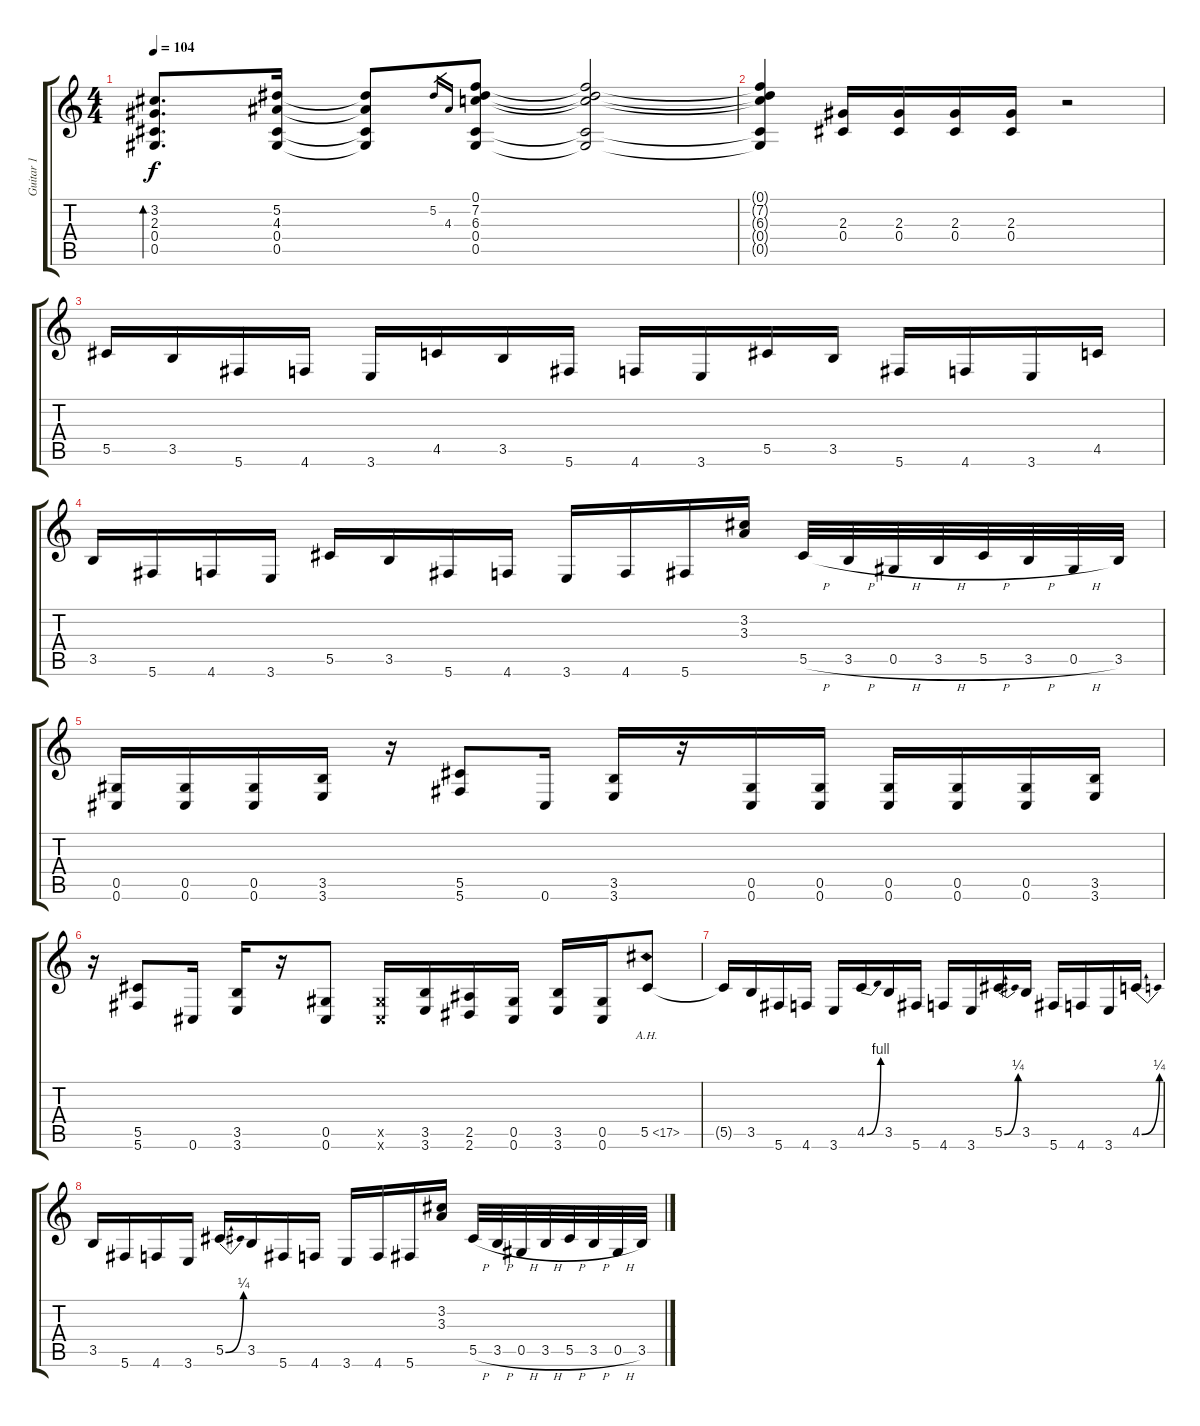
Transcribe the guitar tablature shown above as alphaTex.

\track ("Guitar 1" "Guitar 1") {instrument overdrivenguitar}
\staff {score tabs}
\tuning (Eb4 Bb3 Gb3 Db3 Ab2 Db2) {hide}
\ts (4 4)
\tempo 104
\clef g2
\ks c
(3.2 2.3 0.4 0.5).8{d bd 120 dy f} (5.2 4.3 0.4 0.5).16 (5.2{t} 4.3{t} 0.4{t} 0.5{t}).8 5.2.16{gr} 4.3.16{gr} (0.1 7.2 6.3 0.4 0.5).8 (0.1{t} 7.2{t} 6.3{t} 0.4{t} 0.5{t}).2 |
(0.1{t} 7.2{t} 6.3{t} 0.4{t} 0.5{t}).4 (2.3 0.4).16{instrument overdrivenguitar} (2.3 0.4).16 (2.3 0.4).16 (2.3 0.4).16 r.2 |
5.5.16 3.5.16 5.6.16 4.6.16 3.6.16 4.5.16 3.5.16 5.6.16 4.6.16 3.6.16 5.5.16 3.5.16 5.6.16 4.6.16 3.6.16 4.5.16 |
3.5.16 5.6.16 4.6.16 3.6.16 5.5.16 3.5.16 5.6.16 4.6.16 3.6.16 4.6.16 5.6.16 (3.2 3.3).16 5.5{h}.32 3.5{h}.32 0.5{h}.32 3.5{h}.32 5.5{h}.32 3.5{h}.32 0.5{h}.32 3.5.32 |
(0.5 0.6).16 (0.5 0.6).16 (0.5 0.6).16 (3.5 3.6).16 r.16 (5.5 5.6).8 0.6.16 (3.5 3.6).16 r.16 (0.5 0.6).16 (0.5 0.6).16 (0.5 0.6).16 (0.5 0.6).16 (0.5 0.6).16 (3.5 3.6).16 |
r.16 (5.5 5.6).8 0.6.16 (3.5 3.6).16 r.16 (0.5 0.6).8 (0.5{x} 0.6{x}).16 (3.5 3.6).16 (2.5 2.6).16 (0.5 0.6).16 (3.5 3.6).16 (0.5 0.6).16 5.5{ah 12}.8 |
5.5{t}.16 3.5.16 5.6.16 4.6.16 3.6.16 4.5{be (bend 0 0 60 4)}.16 3.5.16 5.6.16 4.6.16 3.6.16 5.5{be (bend 0 0 60 1)}.16 3.5.16 5.6.16 4.6.16 3.6.16 4.5{be (bend 0 0 60 1)}.16 |
3.5.16 5.6.16 4.6.16 3.6.16 5.5{be (bend 0 0 60 1)}.16 3.5.16 5.6.16 4.6.16 3.6.16 4.6.16 5.6.16 (3.2 3.3).16 5.5{h}.32 3.5{h}.32 0.5{h}.32 3.5{h}.32 5.5{h}.32 3.5{h}.32 0.5{h}.32 3.5.32
